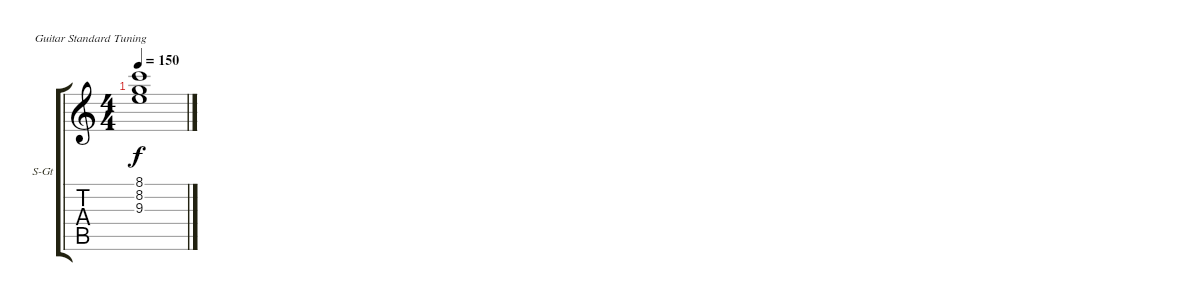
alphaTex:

\bracketExtendMode groupsimilarinstruments
\firstSystemTrackNameOrientation horizontal
\otherSystemsTrackNameOrientation horizontal
\track ("Piste 1" "S-Gt") {instrument acousticguitarsteel}
\staff {score tabs}
\tuning (E4 B3 G3 D3 A2 E2)
\ts (4 4)
\tempo 150
\clef g2
\ks c
(8.1{t} 8.2{t} 9.3{t}).1{dy f}
